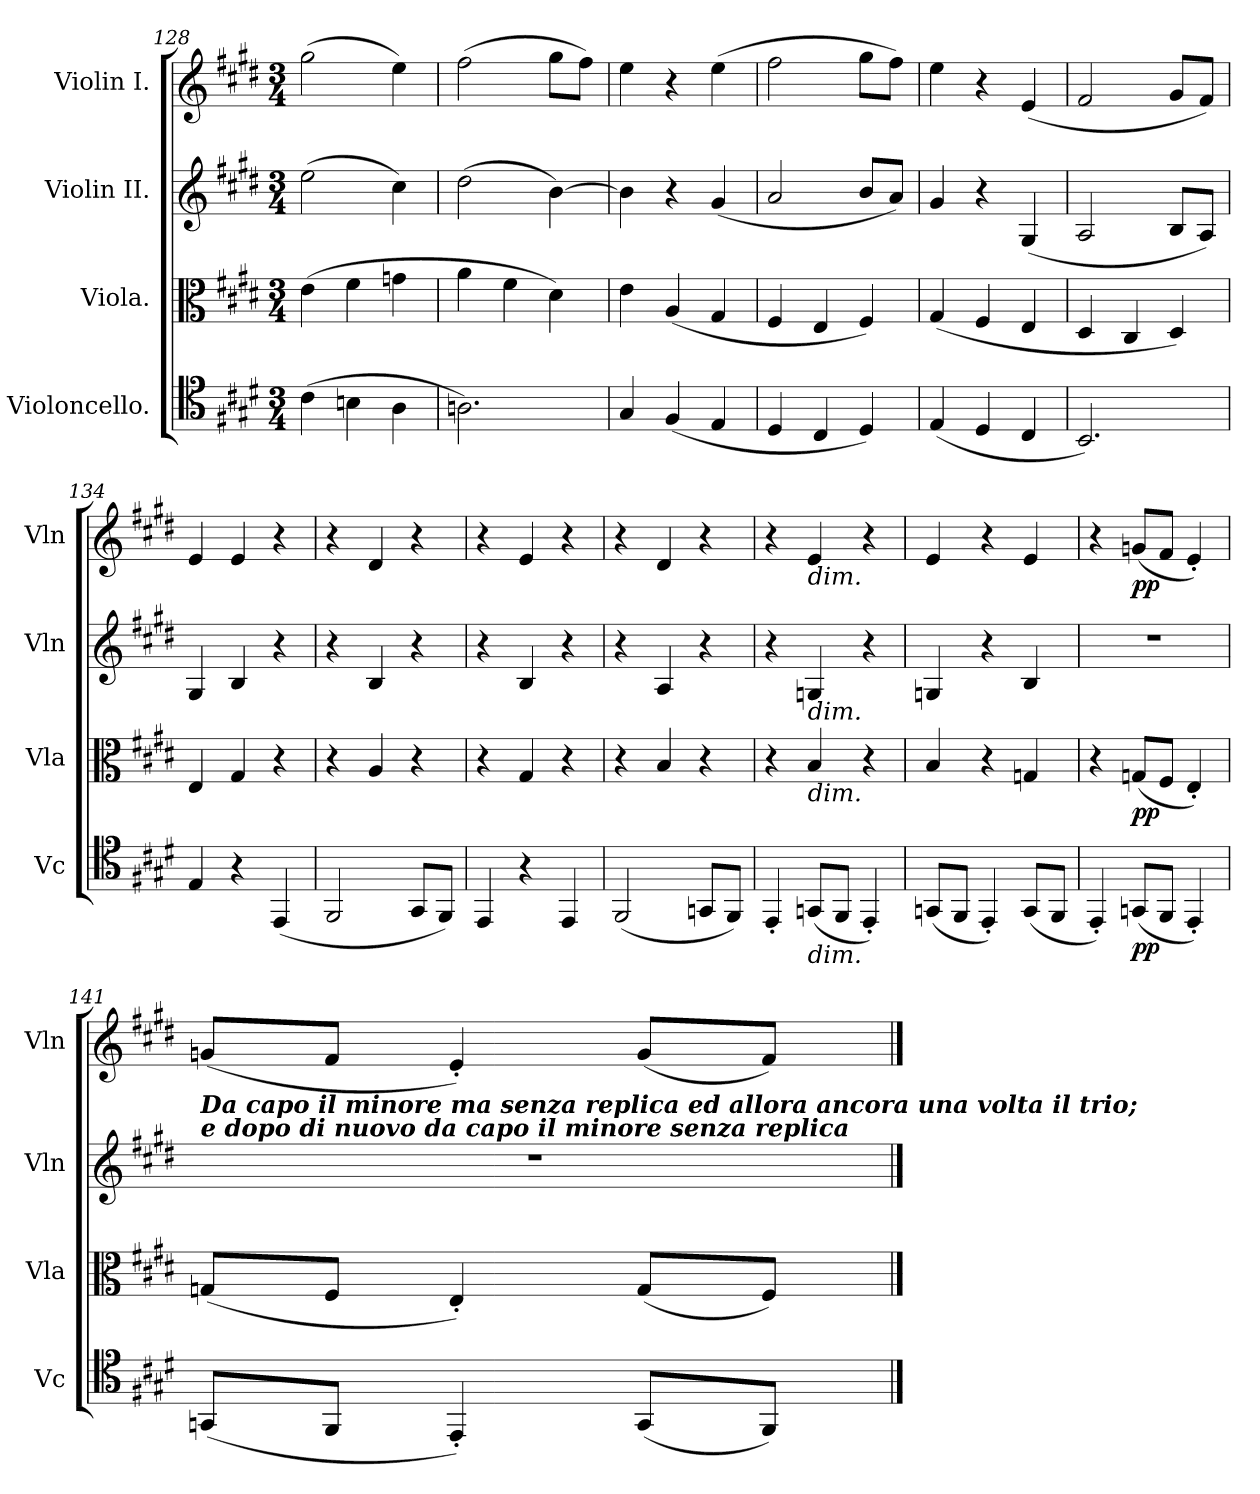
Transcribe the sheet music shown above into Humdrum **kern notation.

**kern	**dynam	**kern	**dynam	**kern	**kern	**dynam
*part4	*part4	*part3	*part3	*part2	*part1	*part1
*staff4	*staff4	*staff3	*staff3	*staff2	*staff1	*staff1
*I"Violoncello.	*	*I"Viola.	*	*I"Violin II.	*I"Violin I.	*
*I'Vc	*	*I'Vla	*	*I'Vln	*I'Vln	*
*clefC4	*	*clefC3	*	*clefG2	*clefG2	*
*k[f#c#g#d#]	*	*k[f#c#g#d#]	*	*k[f#c#g#d#]	*k[f#c#g#d#]	*
*M3/4	*	*M3/4	*	*M3/4	*M3/4	*
=128	=128	=128	=128	=128	=128	=128
(4c#	.	(4e	.	(2ee	(2gg#	.
4Bn	.	4f#	.	.	.	.
4A	.	4gn	.	4cc#)	4ee)	.
=129	=129	=129	=129	=129	=129	=129
2.An)	.	4a	.	(2dd#	(2ff#	.
.	.	4f#	.	.	.	.
.	.	4d#)	.	[4b)	8gg#L	.
.	.	.	.	.	8ff#J)	.
=130	=130	=130	=130	=130	=130	=130
4G#	.	4e	.	4b]	4ee	.
(4F#	.	(4A	.	4r	4r	.
4E	.	4G#	.	(4g#	(4ee	.
=131	=131	=131	=131	=131	=131	=131
4D#	.	4F#	.	2a	2ff#	.
4C#	.	4E	.	.	.	.
4D#)	.	4F#)	.	8bL	8gg#L	.
.	.	.	.	8aJ)	8ff#J)	.
=132	=132	=132	=132	=132	=132	=132
(4E	.	(4G#	.	4g#	4ee	.
4D#	.	4F#	.	4r	4r	.
4C#	.	4E	.	(4G#	(4e	.
=133	=133	=133	=133	=133	=133	=133
2.BB)	.	4D#	.	2A	2f#	.
.	.	4C#	.	.	.	.
.	.	4D#)	.	8BL	8g#L	.
.	.	.	.	8AJ)	8f#J)	.
=134	=134	=134	=134	=134	=134	=134
4E	.	4E	.	4G#	4e	.
4r	.	4G#	.	4B	4e	.
(4EE	.	4r	.	4r	4r	.
=135	=135	=135	=135	=135	=135	=135
2FF#	.	4r	.	4r	4r	.
.	.	4A	.	4B	4d#	.
8GG#L	.	4r	.	4r	4r	.
8FF#J)	.	.	.	.	.	.
=136	=136	=136	=136	=136	=136	=136
4EE	.	4r	.	4r	4r	.
4r	.	4G#	.	4B	4e	.
4EE	.	4r	.	4r	4r	.
=137	=137	=137	=137	=137	=137	=137
(2FF#	.	4r	.	4r	4r	.
.	.	4B	.	4A	4d#	.
8GGnL	.	4r	.	4r	4r	.
8FF#J)	.	.	.	.	.	.
=138	=138	=138	=138	=138	=138	=138
4EE'	.	4r	.	4r	4r	.
!	!	!	!	!	!LO:TX:b:i:t=dim.	!
!	!	!	!	!LO:TX:b:i:t=dim.	!	!
!	!	!LO:TX:b:i:t=dim.	!	!	!	!
!LO:TX:b:i:t=dim.	!	!	!	!	!	!
(8GGnL	.	4B	.	4Gn	4e	.
8FF#J	.	.	.	.	.	.
4EE')	.	4r	.	4r	4r	.
=139	=139	=139	=139	=139	=139	=139
(8GGnL	.	4B	.	4Gn	4e	.
8FF#J	.	.	.	.	.	.
4EE')	.	4r	.	4r	4r	.
(8GGL	.	4Gn	.	4B	4e	.
8FF#J	.	.	.	.	.	.
=140	=140	=140	=140	=140	=140	=140
4EE')	.	4r	.	2.r	4r	.
(8GGnL	pp	(8GnL	pp	.	(8gnL	pp
8FF#J	.	8F#J	.	.	8f#J	.
4EE')	.	4E')	.	.	4e')	.
=141	=141	=141	=141	=141	=141	=141
!	!	!	!	!	!LO:TX:b:Bi:t=Da capo il minore ma senza replica ed allora ancora una volta il trio;\ne dopo di nuovo da capo il minore senza replica	!
(8GGnL	.	(8GnL	.	2.r	(8gnL	.
8FF#J	.	8F#J	.	.	8f#J	.
4EE')	.	4E')	.	.	4e')	.
(8GGL	.	(8GL	.	.	(8gL	.
8FF#J)	.	8F#J)	.	.	8f#J)	.
==	==	==	==	==	==	==
*-	*-	*-	*-	*-	*-	*-
